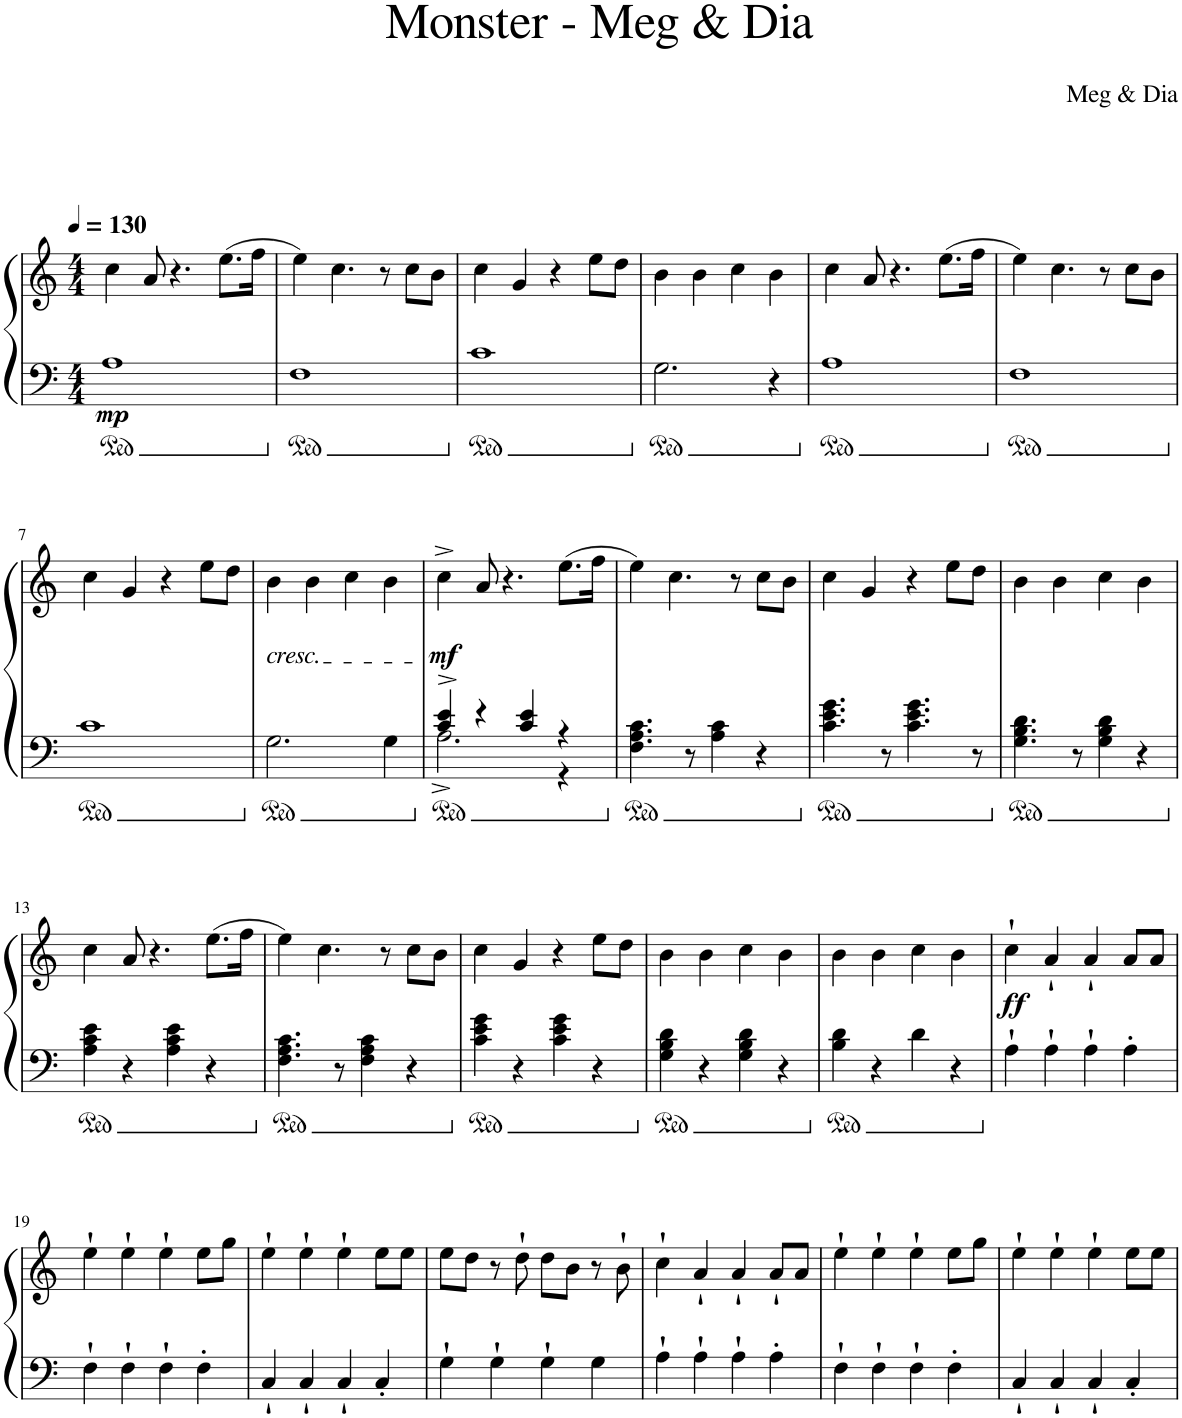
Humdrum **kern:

**kern	**kern	**dynam
*part1	*part1	*part1
*staff2	*staff1	*staff1/2
*I"Piano	*	*
*I'Pno.	*	*
*clefF4	*clefG2	*
*k[]	*k[]	*
*M4/4	*M4/4	*
*MM130	*MM130	*
=1	=1	=1
!	!	!LO:DY:b=2
1A	4cc\	mp
.	8a/	.
.	4.r	.
.	(8.ee\L	.
.	16ff\Jk	.
=2	=2	=2
1F	4ee\)	.
.	4.cc\	.
.	8r	.
.	8cc\L	.
.	8b\J	.
=3	=3	=3
1c	4cc\	.
.	4g/	.
.	4r	.
.	8ee\L	.
.	8dd\J	.
=4	=4	=4
2.G\	4b\	.
.	4b\	.
.	4cc\	.
4r	4b\	.
=5	=5	=5
1A	4cc\	.
.	8a/	.
.	4.r	.
.	(8.ee\L	.
.	16ff\Jk	.
=6	=6	=6
1F	4ee\)	.
.	4.cc\	.
.	8r	.
.	8cc\L	.
.	8b\J	.
!!LO:LB:g=z
=7	=7	=7
1c	4cc\	.
.	4g/	.
.	4r	.
.	8ee\L	.
.	8dd\J	.
=8	=8	=8
!	!LO:TX:b:i:t=cresc.	!
2.G\	4b\	.
.	4b\	.
.	4cc\	.
4G\	4b\	.
=9	=9	=9
*^	*	*
!	!	!	!LO:DY:b
4c/^ 4e/^	2.A^\	4cc^\	mf
4r	.	8a/	.
.	.	4.r	.
4c/ 4e/	.	.	.
4r	4r	(8.ee\L	.
.	.	16ff\Jk	.
*v	*v	*	*
=10	=10	=10
4.F\ 4.A\ 4.c\	4ee\)	.
.	4.cc\	.
8r	.	.
4A\ 4c\	.	.
.	8r	.
4r	8cc\L	.
.	8b\J	.
=11	=11	=11
4.c\ 4.e\ 4.g\	4cc\	.
.	4g/	.
8r	.	.
4.c\ 4.e\ 4.g\	4r	.
.	8ee\L	.
8r	8dd\J	.
=12	=12	=12
4.G\ 4.B\ 4.d\	4b\	.
.	4b\	.
8r	.	.
4G\ 4B\ 4d\	4cc\	.
4r	4b\	.
!!LO:LB:g=z
=13	=13	=13
4A\ 4c\ 4e\	4cc\	.
4r	8a/	.
.	4.r	.
4A\ 4c\ 4e\	.	.
4r	(8.ee\L	.
.	16ff\Jk	.
=14	=14	=14
4.F\ 4.A\ 4.c\	4ee\)	.
.	4.cc\	.
8r	.	.
4F\ 4A\ 4c\	.	.
.	8r	.
4r	8cc\L	.
.	8b\J	.
=15	=15	=15
4c\ 4e\ 4g\	4cc\	.
4r	4g/	.
4c\ 4e\ 4g\	4r	.
4r	8ee\L	.
.	8dd\J	.
=16	=16	=16
4G\ 4B\ 4d\	4b\	.
4r	4b\	.
4G\ 4B\ 4d\	4cc\	.
4r	4b\	.
=17	=17	=17
4B\ 4d\	4b\	.
4r	4b\	.
4d\	4cc\	.
4r	4b\	.
=18	=18	=18
!	!	!LO:DY:b
4A`\	4cc`\	ff
4A`\	4a`/	.
4A`\	4a`/	.
4A'\	8a/L	.
.	8a/J	.
!!LO:LB:g=z
=19	=19	=19
4F`\	4ee`\	.
4F`\	4ee`\	.
4F`\	4ee`\	.
4F'\	8ee\L	.
.	8gg\J	.
=20	=20	=20
4C`/	4ee`\	.
4C`/	4ee`\	.
4C`/	4ee`\	.
4C'/	8ee\L	.
.	8ee\J	.
=21	=21	=21
4G`\	8ee\L	.
.	8dd\J	.
4G`\	8r	.
.	8dd`\	.
4G`\	8dd\L	.
.	8b\J	.
4G\	8r	.
.	8b`\	.
=22	=22	=22
4A`\	4cc`\	.
4A`\	4a`/	.
4A`\	4a`/	.
4A'\	8a`/L	.
.	8a/J	.
=23	=23	=23
4F`\	4ee`\	.
4F`\	4ee`\	.
4F`\	4ee`\	.
4F'\	8ee\L	.
.	8gg\J	.
=24	=24	=24
4C`/	4ee`\	.
4C`/	4ee`\	.
4C`/	4ee`\	.
4C'/	8ee\L	.
.	8ee\J	.
=	=	=
*-	*-	*-
